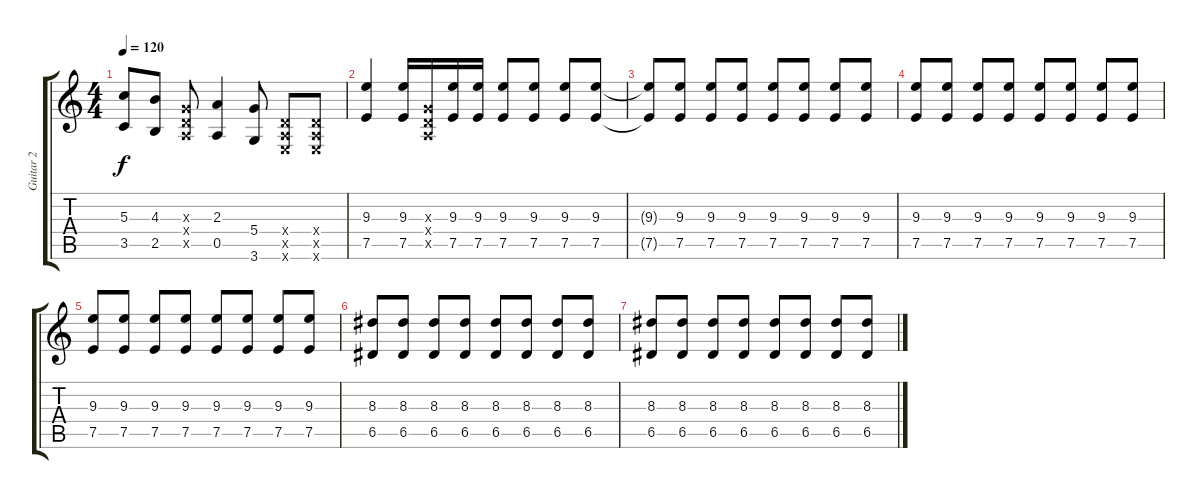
\track ("Guitar 2" "Guitar 2") {instrument electricguitarclean}
\staff {score tabs}
\tuning (E4 B3 G3 D3 A2 E2) {hide}
\ts (4 4)
\tempo 120
\clef g2
\ks c
(5.3{t} 3.5{t}).8{dy f} (4.3 2.5).8 (0.3{x} 0.4{x} 0.5{x}).8 (2.3 0.5).4 (5.4 3.6).8 (0.4{x} 0.5{x} 0.6{x}).8 (0.4{x} 0.5{x} 0.6{x}).8 |
(9.3 7.5).4 (9.3 7.5).16 (0.3{x} 0.4{x} 0.5{x}).16 (9.3 7.5).16 (9.3 7.5).16 (9.3 7.5).8 (9.3 7.5).8 (9.3 7.5).8 (9.3 7.5).8 |
(9.3{t} 7.5{t}).8 (9.3 7.5).8 (9.3 7.5).8 (9.3 7.5).8 (9.3 7.5).8 (9.3 7.5).8 (9.3 7.5).8 (9.3 7.5).8 |
(9.3 7.5).8 (9.3 7.5).8 (9.3 7.5).8 (9.3 7.5).8 (9.3 7.5).8 (9.3 7.5).8 (9.3 7.5).8 (9.3 7.5).8 |
(9.3 7.5).8 (9.3 7.5).8 (9.3 7.5).8 (9.3 7.5).8 (9.3 7.5).8 (9.3 7.5).8 (9.3 7.5).8 (9.3 7.5).8 |
(8.3 6.5).8 (8.3 6.5).8 (8.3 6.5).8 (8.3 6.5).8 (8.3 6.5).8 (8.3 6.5).8 (8.3 6.5).8 (8.3 6.5).8 |
(8.3 6.5).8 (8.3 6.5).8 (8.3 6.5).8 (8.3 6.5).8 (8.3 6.5).8 (8.3 6.5).8 (8.3 6.5).8 (8.3 6.5).8
